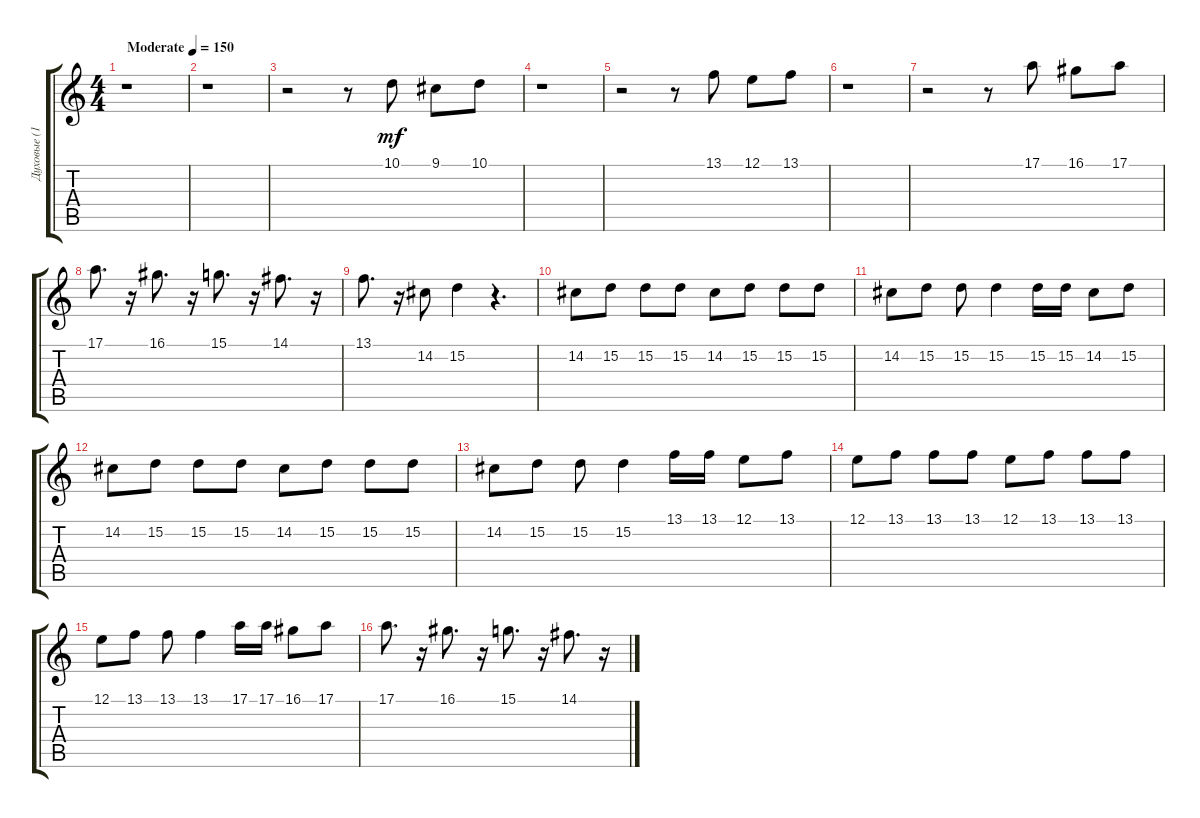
\track ("Духовые (1)" "Духовые (1") {instrument brasssection}
\staff {score tabs}
\tuning (E4 B3 G3 D3 A2 E2) {hide}
\ts (4 4)
\tempo (150 "Moderate")
\clef g2
\ks c
r.1{dy mf instrument brasssection} |
r.1 |
r.2 r.8 10.1.8 9.1.8 10.1.8 |
r.1 |
r.2 r.8 13.1.8 12.1.8 13.1.8 |
r.1 |
r.2 r.8 17.1.8 16.1.8 17.1.8 |
17.1.8{d} r.16 16.1.8{d} r.16 15.1.8{d} r.16 14.1.8{d} r.16 |
13.1.8{d} r.16 14.2.8 15.2.4 r.4{d} |
14.2.8 15.2.8 15.2.8 15.2.8 14.2.8 15.2.8 15.2.8 15.2.8 |
14.2.8 15.2.8 15.2.8 15.2.4 15.2.16 15.2.16 14.2.8 15.2.8 |
14.2.8 15.2.8 15.2.8 15.2.8 14.2.8 15.2.8 15.2.8 15.2.8 |
14.2.8 15.2.8 15.2.8 15.2.4 13.1.16 13.1.16 12.1.8 13.1.8 |
12.1.8 13.1.8 13.1.8 13.1.8 12.1.8 13.1.8 13.1.8 13.1.8 |
12.1.8 13.1.8 13.1.8 13.1.4 17.1.16 17.1.16 16.1.8 17.1.8 |
17.1.8{d} r.16 16.1.8{d} r.16 15.1.8{d} r.16 14.1.8{d} r.16
